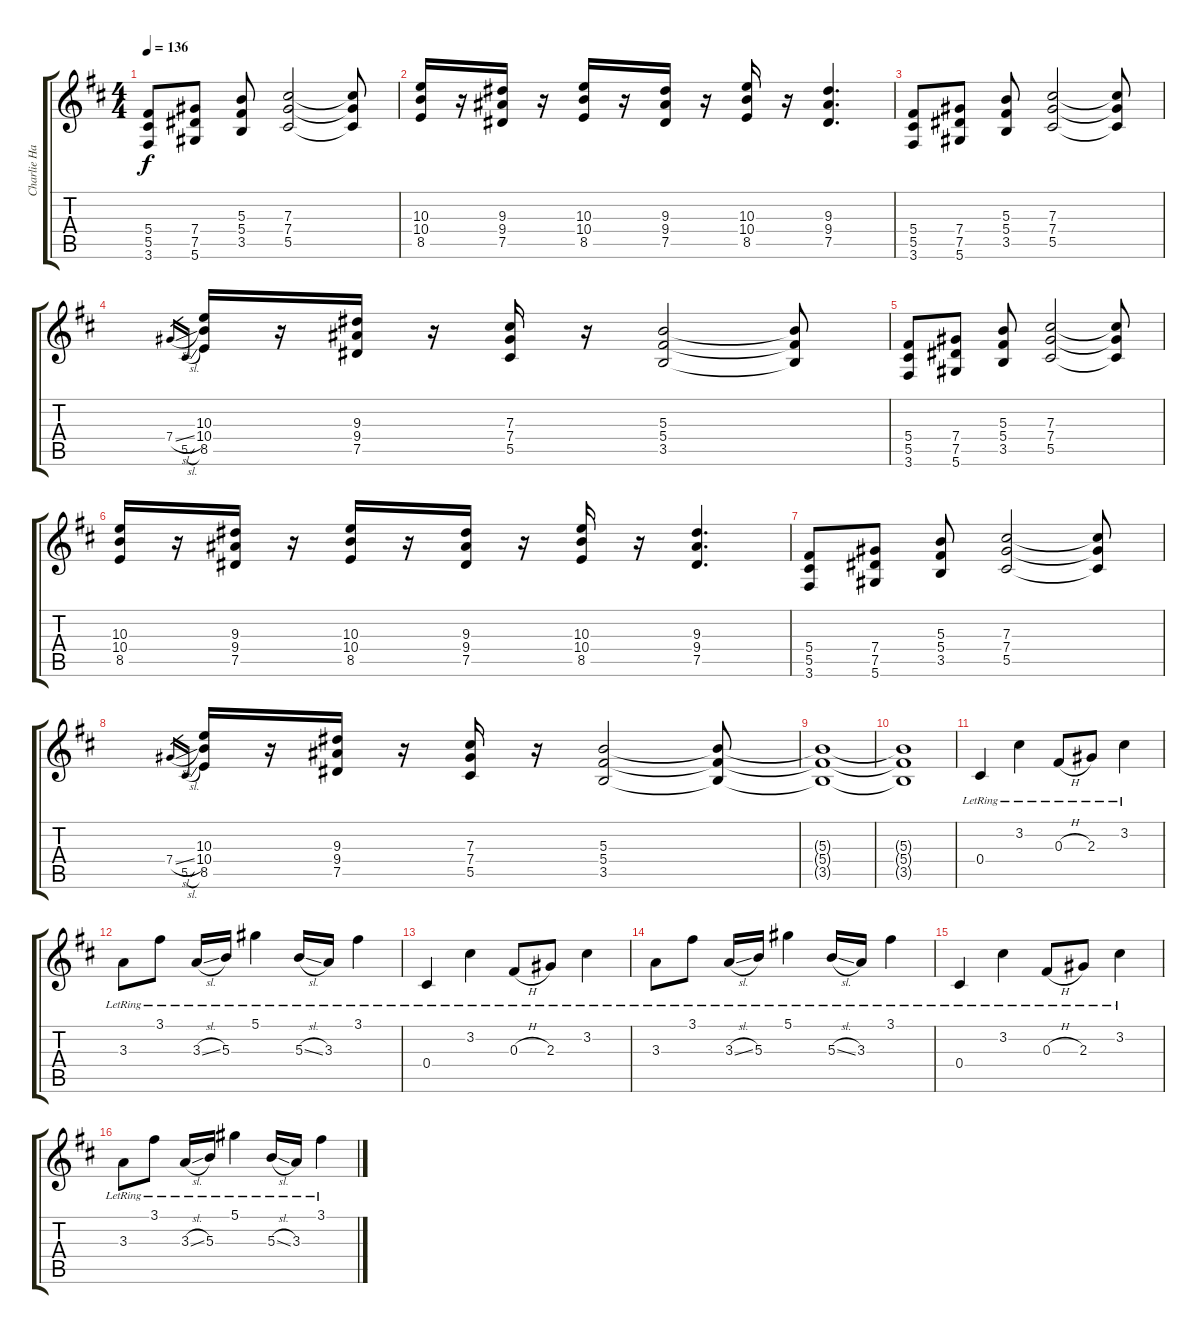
\track ("Charlie Hargrett Guitar" "Charlie Ha") {instrument overdrivenguitar}
\staff {score tabs}
\tuning (Eb4 Bb3 Gb3 Db3 Ab2 Eb2) {hide}
\ts (4 4)
\tempo 136
\clef g2
\ks d
(5.4 5.5 3.6).8{dy f} (7.4 7.5 5.6).8 (5.3 5.4 3.5).8 (7.3 7.4 5.5).2 (7.3{t} 7.4{t} 5.5{t}).8 |
(10.3 10.4 8.5).16 r.16 (9.3 9.4 7.5).16 r.16 (10.3 10.4 8.5).16 r.16 (9.3 9.4 7.5).16 r.16 (10.3 10.4 8.5).16 r.16 (9.3 9.4 7.5).4{d} |
(5.4 5.5 3.6).8 (7.4 7.5 5.6).8 (5.3 5.4 3.5).8 (7.3 7.4 5.5).2 (7.3{t} 7.4{t} 5.5{t}).8 |
7.4{sl}.16{gr} 5.5{sl}.16{gr} (10.3 10.4 8.5).16 r.16 (9.3 9.4 7.5).16 r.16 (7.3 7.4 5.5).16 r.16 (5.3 5.4 3.5).2 (5.3{t} 5.4{t} 3.5{t}).8 |
(5.4 5.5 3.6).8 (7.4 7.5 5.6).8 (5.3 5.4 3.5).8 (7.3 7.4 5.5).2 (7.3{t} 7.4{t} 5.5{t}).8 |
(10.3 10.4 8.5).16 r.16 (9.3 9.4 7.5).16 r.16 (10.3 10.4 8.5).16 r.16 (9.3 9.4 7.5).16 r.16 (10.3 10.4 8.5).16 r.16 (9.3 9.4 7.5).4{d} |
(5.4 5.5 3.6).8 (7.4 7.5 5.6).8 (5.3 5.4 3.5).8 (7.3 7.4 5.5).2 (7.3{t} 7.4{t} 5.5{t}).8 |
7.4{sl}.16{gr} 5.5{sl}.16{gr} (10.3 10.4 8.5).16 r.16 (9.3 9.4 7.5).16 r.16 (7.3 7.4 5.5).16 r.16 (5.3 5.4 3.5).2 (5.3{t} 5.4{t} 3.5{t}).8 |
(5.3{t} 5.4{t} 3.5{t}).1{volume 2} |
(5.3{t} 5.4{t} 3.5{t}).1 |
0.4{lr}.4{volume 9 instrument electricguitarclean} 3.2{lr}.4 0.3{h lr}.8 2.3{lr}.8 3.2{lr}.4 |
3.3{lr}.8 3.1{lr}.8 3.3{sl lr}.16 5.3{lr}.16 5.1{lr}.4 5.3{sl lr}.16 3.3{lr}.16 3.1{lr}.4 |
0.4{lr}.4 3.2{lr}.4 0.3{h lr}.8 2.3{lr}.8 3.2{lr}.4 |
3.3{lr}.8 3.1{lr}.8 3.3{sl lr}.16 5.3{lr}.16 5.1{lr}.4 5.3{sl lr}.16 3.3{lr}.16 3.1{lr}.4 |
0.4{lr}.4 3.2{lr}.4 0.3{h lr}.8 2.3{lr}.8 3.2{lr}.4 |
3.3{lr}.8 3.1{lr}.8 3.3{sl lr}.16 5.3{lr}.16 5.1{lr}.4 5.3{sl lr}.16 3.3{lr}.16 3.1{lr}.4
